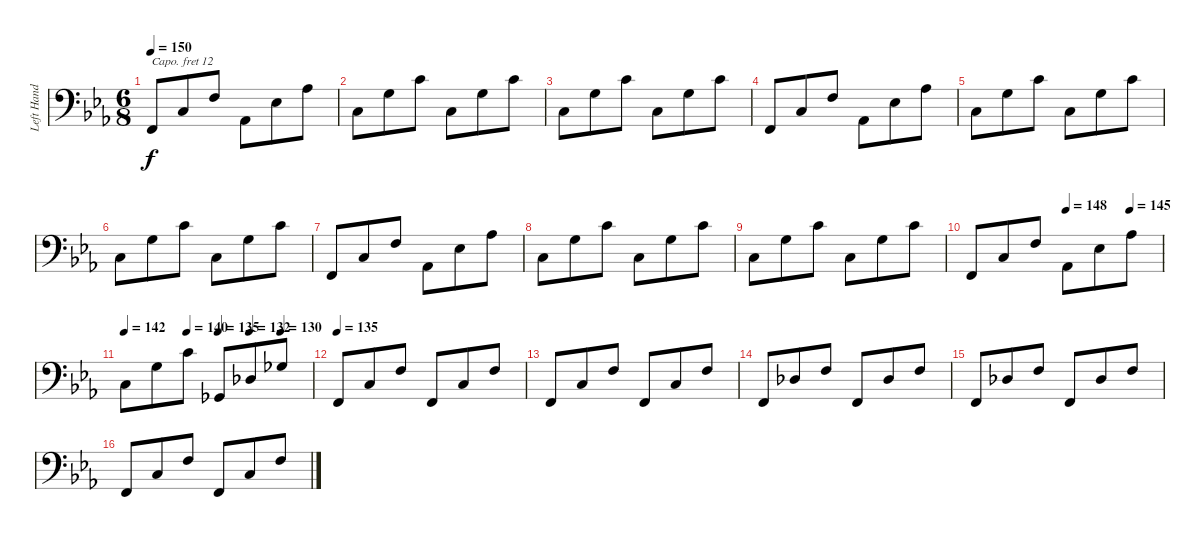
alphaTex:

\track ("Left Hand" "Left Hand") {instrument acousticgrandpiano}
\staff {score}
\capo 12
\tuning (C3 G2 C2 G1 C1 G0 C-1) {hide}
\ts (6 8)
\tempo 150
\clef f4
\ks cminor
5.5.8{dy f} 0.3.8 5.3.8 1.4.8 3.3.8 1.2.8 |
0.3.8 0.2.8 0.1.8 0.3.8 0.2.8 0.1.8 |
0.3.8 0.2.8 0.1.8 0.3.8 0.2.8 0.1.8 |
5.5.8 0.3.8 5.3.8 1.4.8 3.3.8 1.2.8 |
0.3.8 0.2.8 0.1.8 0.3.8 0.2.8 0.1.8 |
0.3.8 0.2.8 0.1.8 0.3.8 0.2.8 0.1.8 |
5.5.8 0.3.8 5.3.8 1.4.8 3.3.8 1.2.8 |
0.3.8 0.2.8 0.1.8 0.3.8 0.2.8 0.1.8 |
0.3.8 0.2.8 0.1.8 0.3.8 0.2.8 0.1.8 |
\tempo (148 0.5)
\tempo (145 0.8333333333333334)
5.5.8 0.3.8 5.3.8 1.4.8 3.3.8 1.2.8 |
\tempo 142
\tempo (140 0.3333333333333333)
\tempo (135 0.5)
\tempo (132 0.6666666666666666)
\tempo (130 0.8333333333333334)
0.3.8 0.2.8 0.1.8 6.5.8 1.3.8 6.3.8 |
\tempo 135
5.5.8 0.3.8 5.3.8 5.5.8 0.3.8 5.3.8 |
5.5.8 0.3.8 5.3.8 5.5.8 0.3.8 5.3.8 |
5.5.8 1.3.8 5.3.8 5.5.8 1.3.8 5.3.8 |
5.5.8 1.3.8 5.3.8 5.5.8 1.3.8 5.3.8 |
5.5.8 0.3.8 5.3.8 5.5.8 0.3.8 5.3.8
